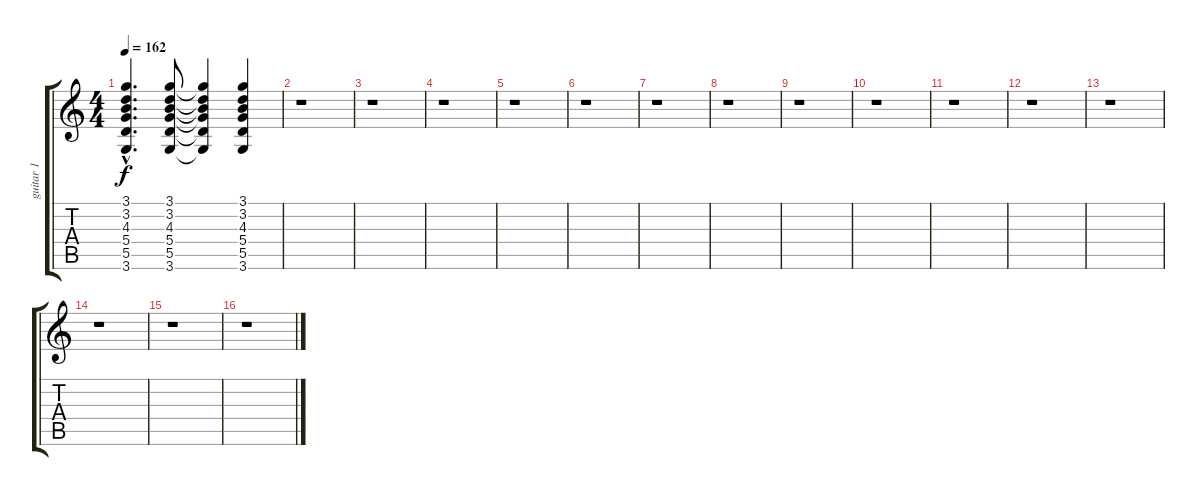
\track ("guitar 1" "guitar 1") {instrument distortionguitar}
\staff {score tabs}
\tuning (E4 B3 G3 D3 A2 E2) {hide}
\ts (4 4)
\tempo 162
\clef g2
\ks c
(3.1{hac} 3.2{hac} 4.3{hac} 5.4{hac} 5.5{hac} 3.6{hac}).4{d dy f} (3.1 3.2 4.3 5.4 5.5 3.6).8 (3.1{t} 3.2{t} 4.3{t} 5.4{t} 5.5{t} 3.6{t}).4 (3.1 3.2 4.3 5.4 5.5 3.6).4 |
r.1 |
r.1 |
r.1 |
r.1 |
r.1 |
r.1 |
r.1 |
r.1 |
r.1 |
r.1 |
r.1 |
r.1 |
r.1 |
r.1 |
r.1
